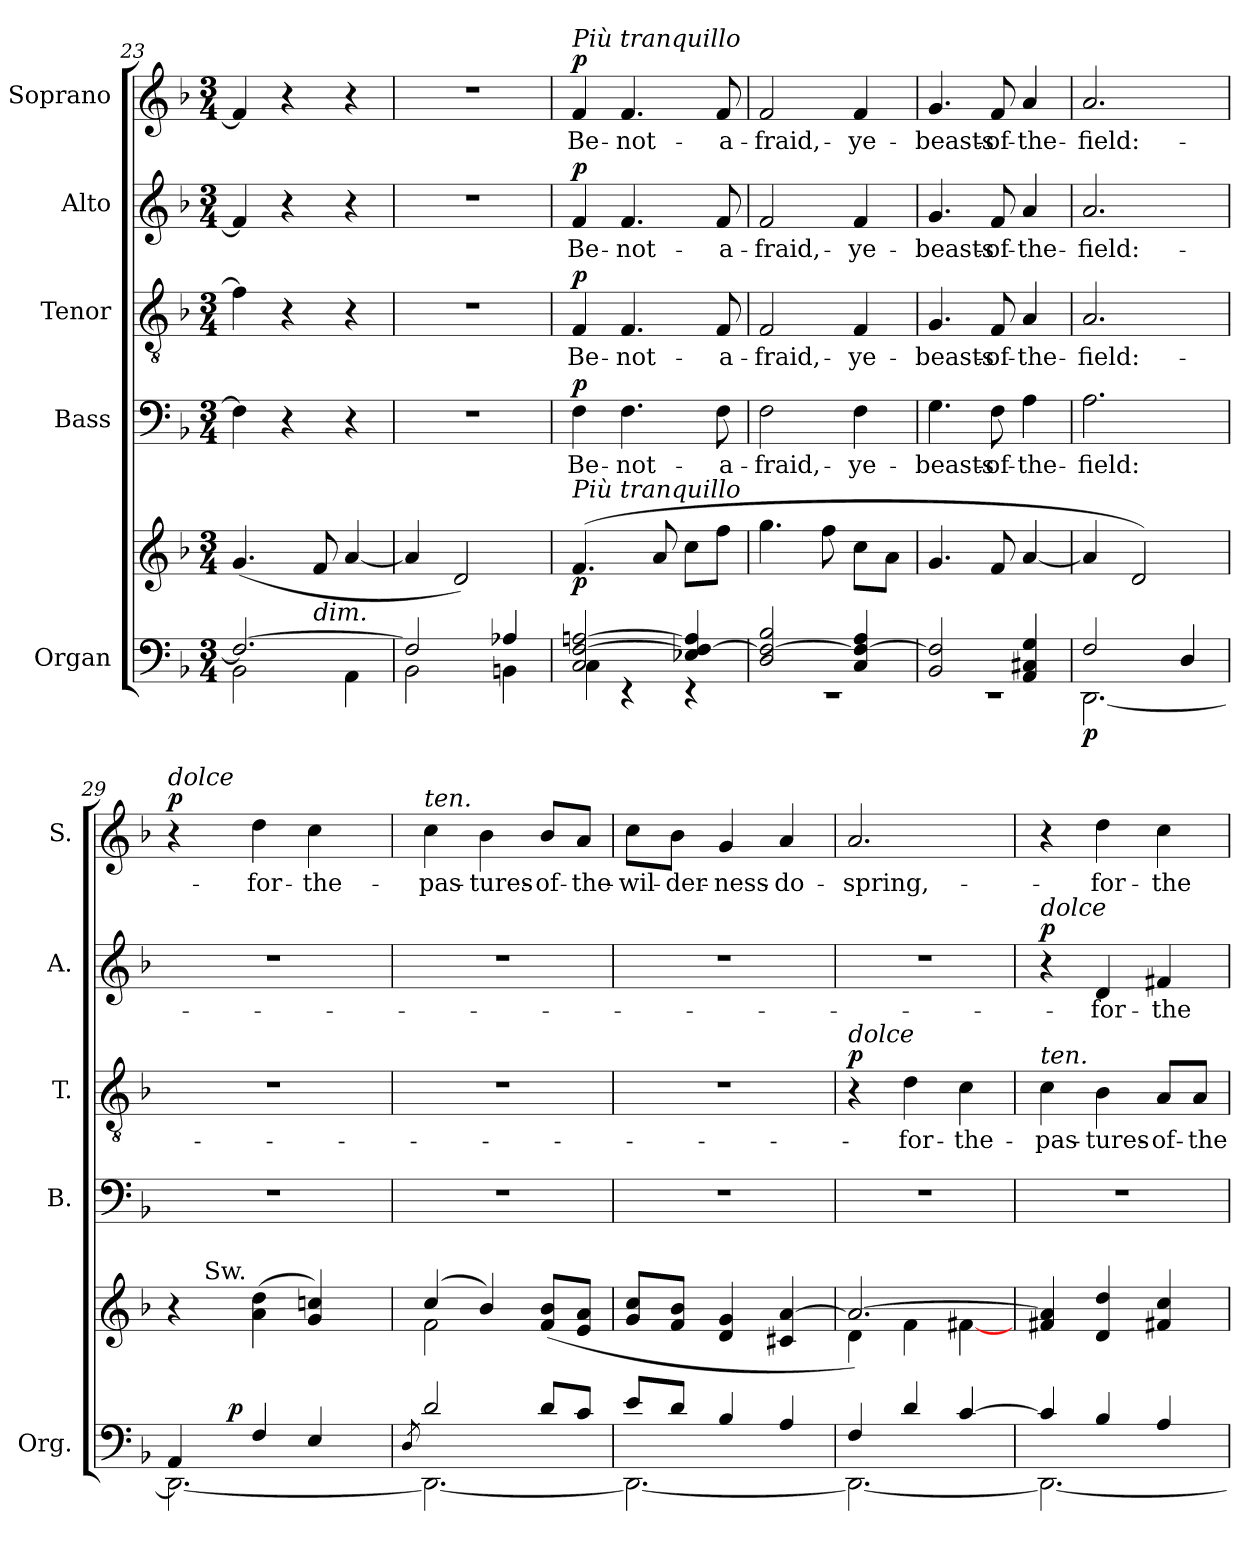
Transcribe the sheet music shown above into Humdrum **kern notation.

**kern	**kern	**dynam	**kern	**text	**dynam	**kern	**text	**dynam	**kern	**text	**dynam	**kern	**text	**dynam
*part5	*part5	*part5	*part4	*part4	*part4	*part3	*part3	*part3	*part2	*part2	*part2	*part1	*part1	*part1
*staff6	*staff5	*staff5/6	*staff4	*staff4	*staff4	*staff3	*staff3	*staff3	*staff2	*staff2	*staff2	*staff1	*staff1	*staff1
*I"Organ	*	*	*I"Bass	*	*	*I"Tenor	*	*	*I"Alto	*	*	*I"Soprano	*	*
*I'Org.	*	*	*I'B.	*	*	*I'T.	*	*	*I'A.	*	*	*I'S.	*	*
*clefF4	*clefG2	*	*clefF4	*	*	*clefGv2	*	*	*clefG2	*	*	*clefG2	*	*
*	*	*	*	*	*	*ITrd7c12	*	*	*	*	*	*	*	*
*k[b-]	*k[b-]	*	*k[b-]	*	*	*k[b-]	*	*	*k[b-]	*	*	*k[b-]	*	*
*F:	*F:	*	*F:	*	*	*F:	*	*	*F:	*	*	*F:	*	*
*M3/4	*M3/4	*	*M3/4	*	*	*M3/4	*	*	*M3/4	*	*	*M3/4	*	*
=23	=23	=23	=23	=23	=23	=23	=23	=23	=23	=23	=23	=23	=23	=23
*^	*	*	*	*	*	*	*	*	*	*	*	*	*	*
2.F/_	2BB-\	(4.g/	.	4F\]	.	.	4F\]	.	.	4f/]	.	.	4f/]	.	.
.	.	.	.	4r	.	.	4r	.	.	4r	.	.	4r	.	.
!	!	!LO:TX:b:i:t=dim.	!	!	!	!	!	!	!	!	!	!	!	!	!
.	.	8f/	.	.	.	.	.	.	.	.	.	.	.	.	.
.	4AA\	[<4a/	.	4r	.	.	4r	.	.	4r	.	.	4r	.	.
=24	=24	=24	=24	=24	=24	=24	=24	=24	=24	=24	=24	=24	=24	=24	=24
!	!	!	!	!LO:N:vis=1	!	!	!LO:N:vis=1	!	!	!LO:N:vis=1	!	!	!LO:N:vis=1	!	!
2F/]	2BB-\	4a/]	.	2.r	.	.	2.r	.	.	2.r	.	.	2.r	.	.
.	.	2d/)	.	.	.	.	.	.	.	.	.	.	.	.	.
4A-X/	4BBn\	.	.	.	.	.	.	.	.	.	.	.	.	.	.
=25	=25	=25	=25	=25	=25	=25	=25	=25	=25	=25	=25	=25	=25	=25	=25
!	!	!	!	!	!	!	!	!	!	!	!	!	!LO:TX:a:i:t=Più tranquillo	!	!
!	!	!LO:TX:a:i:t=Più tranquillo	!	!	!	!	!	!	!	!	!	!	!	!	!
!	!	!	!LO:DY:b	!	!LO:LY:b	!LO:DY:a	!	!LO:LY:b	!LO:DY:a	!	!LO:LY:b	!LO:DY:a	!	!LO:LY:b	!LO:DY:a
2C/ [>2F/ [>2An/	4C\	(4.f/	p	4F\	Be-	p	4FF/	Be-	p	4f/	Be-	p	4f/	Be-	p
!	!	!	!	!	!LO:LY:b	!	!	!LO:LY:b	!	!	!LO:LY:b	!	!	!LO:LY:b	!
.	4rEE	.	.	4.F\	-not-	.	4.FF/	-not-	.	4.f/	-not-	.	4.f/	-not-	.
.	.	8a/	.	.	.	.	.	.	.	.	.	.	.	.	.
4E-X/ 4F/_ 4A/]	4rEE	8cc\L	.	.	.	.	.	.	.	.	.	.	.	.	.
!	!	!	!	!	!LO:LY:b	!	!	!LO:LY:b	!	!	!LO:LY:b	!	!	!LO:LY:b	!
.	.	8ff\J	.	8F\	-a-	.	8FF/	-a-	.	8f/	-a-	.	8f/	-a-	.
=26	=26	=26	=26	=26	=26	=26	=26	=26	=26	=26	=26	=26	=26	=26	=26
!	!LO:N:vis=1	!	!	!	!LO:LY:b	!	!	!LO:LY:b	!	!	!LO:LY:b	!	!	!LO:LY:b	!
2D/ 2F/_ 2B-/	2.rEE	4.gg\	.	2F\	-fraid,-	.	2FF/	-fraid,-	.	2f/	-fraid,-	.	2f/	-fraid,-	.
.	.	8ff\	.	.	.	.	.	.	.	.	.	.	.	.	.
!	!	!	!	!	!LO:LY:b	!	!	!LO:LY:b	!	!	!LO:LY:b	!	!	!LO:LY:b	!
4C/ 4F/_ 4A/	.	8cc\L	.	4F\	-ye-	.	4FF/	-ye-	.	4f/	-ye-	.	4f/	-ye-	.
.	.	8a\J	.	.	.	.	.	.	.	.	.	.	.	.	.
=27	=27	=27	=27	=27	=27	=27	=27	=27	=27	=27	=27	=27	=27	=27	=27
!	!LO:N:vis=1	!	!	!	!LO:LY:b	!	!	!LO:LY:b	!	!	!LO:LY:b	!	!	!LO:LY:b	!
2BB-/ 2F/]	2.rEE	4.g/	.	4.G\	-beasts-	.	4.GG/	-beasts-	.	4.g/	-beasts-	.	4.g/	-beasts-	.
!	!	!	!	!	!LO:LY:b	!	!	!LO:LY:b	!	!	!LO:LY:b	!	!	!LO:LY:b	!
.	.	8f/	.	8F\	-of-	.	8FF/	-of-	.	8f/	-of-	.	8f/	-of-	.
!	!	!	!	!	!LO:LY:b	!	!	!LO:LY:b	!	!	!LO:LY:b	!	!	!LO:LY:b	!
4AA/ 4C#X/ 4G/	.	[<4a/	.	4A\	-the-	.	4AA/	-the-	.	4a/	-the-	.	4a/	-the-	.
!!LO:PB:g=z
=28	=28	=28	=28	=28	=28	=28	=28	=28	=28	=28	=28	=28	=28	=28	=28
!	!	!	!LO:DY:b=2	!	!LO:LY:b	!	!	!LO:LY:b	!	!	!LO:LY:b	!	!	!LO:LY:b	!
2F/	[<2.DD\	4a/]	p	2.A\	-field:-	.	2.AA/	-field:-	.	2.a/	-field:-	.	2.a/	-field:-	.
.	.	2d/)	.	.	.	.	.	.	.	.	.	.	.	.	.
4D/	.	.	.	.	.	.	.	.	.	.	.	.	.	.	.
=29	=29	=29	=29	=29	=29	=29	=29	=29	=29	=29	=29	=29	=29	=29	=29
!	!	!	!	!	!	!	!	!	!	!	!	!	!LO:TX:a:i:t=dolce	!	!
!	!	!	!	!LO:N:vis=1	!	!	!LO:N:vis=1	!	!	!LO:N:vis=1	!	!	!	!	!LO:DY:a
*	*^	*^	*	*	*	*	*	*	*	*	*	*	*	*	*
4AA/	2.DD\_	8.ryy	4r	8ryy	.	2.r	.	.	2.r	.	.	2.r	.	.	4r	.	p
!	!	!	!	!LO:TX:a:t=Sw.	!	!	!	!	!	!	!	!	!	!	!	!	!
.	.	.	.	2ryy	.	.	.	.	.	.	.	.	.	.	.	.	.
!	!	!	!	!	!LO:DY:a=2	!	!	!	!	!	!	!	!	!	!	!	!
.	.	2ryy	.	.	p	.	.	.	.	.	.	.	.	.	.	.	.
!	!	!	!	!	!	!	!	!	!	!	!	!	!	!	!	!LO:LY:b	!
4F/	.	.	(>4a\ 4dd\	.	.	.	.	.	.	.	.	.	.	.	4dd\	-for-	.
!	!	!	!	!	!	!	!	!	!	!	!	!	!	!	!	!LO:LY:b	!
4E/	.	.	4g/ 4ccn/)	.	.	.	.	.	.	.	.	.	.	.	4cc\	-the-	.
.	.	.	.	8ryy	.	.	.	.	.	.	.	.	.	.	.	.	.
.	.	16ryy	.	.	.	.	.	.	.	.	.	.	.	.	.	.	.
*v	*v	*v	*	*	*	*	*	*	*	*	*	*	*	*	*	*	*
=30	=30	=30	=30	=30	=30	=30	=30	=30	=30	=30	=30	=30	=30	=30	=30
8qD/	.	.	.	.	.	.	.	.	.	.	.	.	.	.	.
*^	*	*	*	*	*	*	*	*	*	*	*	*	*	*	*
!	!	!	!	!	!	!	!	!	!	!	!	!	!	!LO:TX:a:i:t=ten.	!	!
!	!	!	!	!	!LO:N:vis=1	!	!	!LO:N:vis=1	!	!	!LO:N:vis=1	!	!	!	!LO:LY:b	!
2d/	2.DD\_	(4cc/	2f\	.	2.r	.	.	2.r	.	.	2.r	.	.	4cc\	-pas-	.
!	!	!	!	!	!	!	!	!	!	!	!	!	!	!	!LO:LY:b	!
.	.	4b-/)	.	.	.	.	.	.	.	.	.	.	.	4b-\	-tures-	.
!	!	!	!	!	!	!	!	!	!	!	!	!	!	!	!LO:LY:b	!
8d/L	.	(>8f/ 8b-/L	4ryy	.	.	.	.	.	.	.	.	.	.	8b-/L	-of-	.
!	!	!	!	!	!	!	!	!	!	!	!	!	!	!	!LO:LY:b	!
8c/J	.	8e/ 8a/J	.	.	.	.	.	.	.	.	.	.	.	8a/J	-the-	.
*	*	*v	*v	*	*	*	*	*	*	*	*	*	*	*	*	*
=31	=31	=31	=31	=31	=31	=31	=31	=31	=31	=31	=31	=31	=31	=31	=31
!	!	!	!	!LO:N:vis=1	!	!	!LO:N:vis=1	!	!	!LO:N:vis=1	!	!	!	!LO:LY:b	!
8e/L	2.DD\_	8g/ 8cc/L	.	2.r	.	.	2.r	.	.	2.r	.	.	8cc\L	-wil-	.
!	!	!	!	!	!	!	!	!	!	!	!	!	!	!LO:LY:b	!
8d/J	.	8f/ 8b-/J	.	.	.	.	.	.	.	.	.	.	8b-\J	-der-	.
!	!	!	!	!	!	!	!	!	!	!	!	!	!	!LO:LY:b	!
4B-/	.	4d/ 4g/	.	.	.	.	.	.	.	.	.	.	4g/	-ness-	.
!	!	!	!	!	!	!	!	!	!	!	!	!	!	!LO:LY:b	!
4A/	.	4c#X/ [>4a/	.	.	.	.	.	.	.	.	.	.	4a/	-do-	.
=32	=32	=32	=32	=32	=32	=32	=32	=32	=32	=32	=32	=32	=32	=32	=32
*	*	*^	*	*	*	*	*	*	*	*	*	*	*	*	*
!	!	!	!	!	!	!	!	!LO:TX:a:i:t=dolce	!	!	!	!	!	!	!	!
!	!	!	!	!	!LO:N:vis=1	!	!	!	!	!LO:DY:a	!LO:N:vis=1	!	!	!	!LO:LY:b	!
4F/	2.DD\_	2.a/_)	4d\	.	2.r	.	.	4r	.	p	2.r	.	.	2.a/	-spring,-	.
!	!	!	!	!	!	!	!	!	!LO:LY:b	!	!	!	!	!	!	!
4d/	.	.	4f\	.	.	.	.	4D\	-for-	.	.	.	.	.	.	.
!	!	!	!	!	!	!	!	!	!LO:LY:b	!	!	!	!	!	!	!
[>4c/	.	.	[<4f#X\	.	.	.	.	4C\	-the-	.	.	.	.	.	.	.
=33	=33	=33	=33	=33	=33	=33	=33	=33	=33	=33	=33	=33	=33	=33	=33	=33
!	!	!	!	!	!	!	!	!	!	!	!LO:TX:a:i:t=dolce	!	!	!	!	!
!	!	!	!	!	!	!	!	!LO:TX:a:i:t=ten.	!	!	!	!	!	!	!	!
!	!	!	!	!	!LO:N:vis=1	!	!	!	!LO:LY:b	!	!	!	!LO:DY:a	!	!	!
*	*	*v	*v	*	*	*	*	*	*	*	*	*	*	*	*	*
4c/]	2.DD\_	4f#/ 4a/]	.	2.r	.	.	4C\	-pas-	.	4r	.	p	4r	.	.
!	!	!	!	!	!	!	!	!LO:LY:b	!	!	!LO:LY:b	!	!	!LO:LY:b	!
4B-/	.	4d/ 4dd/	.	.	.	.	4BB-\	-tures-	.	4d/	-for-	.	4dd\	-for-	.
!	!	!	!	!	!	!	!	!LO:LY:b	!	!	!LO:LY:b	!	!	!LO:LY:b	!
4A/	.	4f#X/ 4cc/	.	.	.	.	8AA/L	-of-	.	4f#X/	-the-	.	4cc\	-the-	.
!	!	!	!	!	!	!	!	!LO:LY:b	!	!	!	!	!	!	!
.	.	.	.	.	.	.	8AA/J	-the-	.	.	.	.	.	.	.
*v	*v	*	*	*	*	*	*	*	*	*	*	*	*	*	*
=	=	=	=	=	=	=	=	=	=	=	=	=	=	=
*-	*-	*-	*-	*-	*-	*-	*-	*-	*-	*-	*-	*-	*-	*-
